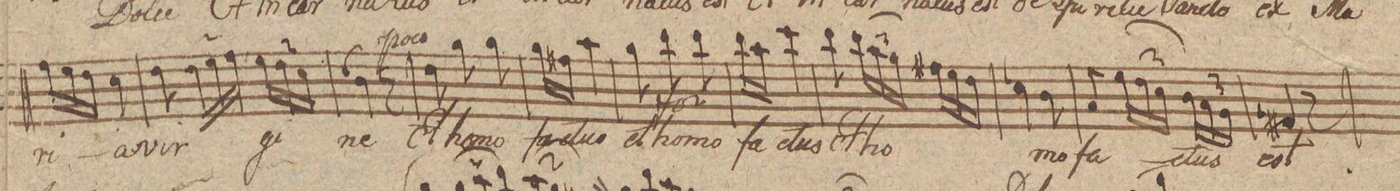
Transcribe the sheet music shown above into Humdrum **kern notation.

**kern	**text	**dynam
*I"Canto	*	*
*clefC1	*	*
*k[f#c#g#]	*	*
*met(c)	*	*
*M3/8	*	*
24dd\LL	-ri-	.
24cc#\	.	.
24b\JJ	.	.
4a\	-a	.
=72	=72	=72
8b\	vir-	.
*tuplet	*	*
24b\LL	.	.
24cc#\	.	.
24dd\JJ	.	.
24cc#\LL	-gi-	.
24b\	.	.
24a\JJ	.	.
=73	=73	=73
8qqa/	.	.
4g#\	-ne	.
8r	.	.
=74	=74	=74
8b\	Et	.
8ee\	ho-	.
8ee\	-mo	.
=75	=75	=75
16ee\LL	fac-	.
16dd#X\JJ	.	.
4ff#\	-tus	.
=76	=76	=76
8ee\	et	.
8gg#\	ho-	f
8gg#\	-mo	.
=77	=77	=77
16gg#\LL	fac-	.
16ff#\JJ	.	.
4aa\	-tus	.
=78	=78	=78
8gg#\	Et	.
24gg#\LL	ho-	.
24ff#\	.	.
24ee\JJ	.	.
*Xtuplet	*	*
24dd#X\LL	.	.
24cc#\	.	.
24b\JJ	.	.
=79	=79	=79
8qqb/	.	.
4a\	.	.
8g#\	-mo	.
=80	=80	=80
8f#/	fa-	.
*tuplet	*	*
24cc#\LL	.	.
24b\	.	.
24a\JJ	.	.
24g#\LL	-ctus	.
24f#\	.	.
24e\JJ	.	.
=81	=81	=81
8qqe/	.	.
4d#X/	-est.	.
8r	.	.
=82	=82	=82
*-	*-	*-
